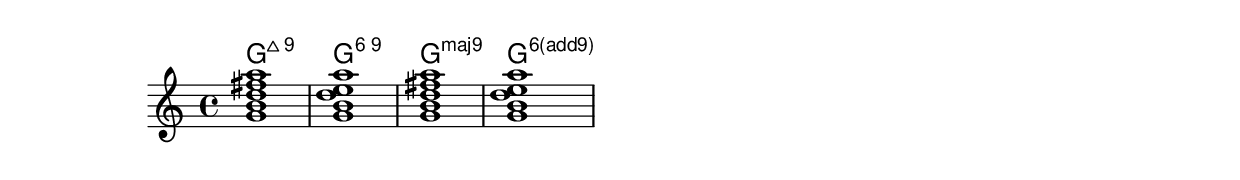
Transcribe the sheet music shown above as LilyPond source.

%% Do not edit this file; it is automatically
%% generated from LSR http://lsr.dsi.unimi.it
%% This file is in the public domain.
\version "2.13.10"

\header {
  lsrtags = "chords"

%% Translation of GIT committish: 4385ed4cc738e164a95798862580b4b86703356f
  texidoces = "
Se puede usar la propiedad @code{chordNameExceptions} para
almacenar una lista de notaciones espaciales para acordes
específicos.

"
  doctitlees = "Excepciones para los nombres de acorde"

%% Translation of GIT committish: d96023d8792c8af202c7cb8508010c0d3648899d
  texidocde = "
Die Eigenschaft @code{chordNameExceptions} kann benutzt werden, um eine
Liste an besonderen Notationen für bestimmte Akkorde zu speichern.

"
  doctitlede = "Akkordsymbolausnahmen"

  texidoc = "
The property @code{chordNameExceptions} can be used to store a list of
special notations for specific chords.

"
  doctitle = "Chord name exceptions"
} % begin verbatim

% modify maj9 and 6(add9)
% Exception music is chords with markups
chExceptionMusic = {
  <c e g b d'>1-\markup { \super "maj9" }
  <c e g a d'>1-\markup { \super "6(add9)" }
}

% Convert music to list and prepend to existing exceptions.
chExceptions = #( append
  ( sequential-music-to-chord-exceptions chExceptionMusic #t)
  ignatzekExceptions)

theMusic = \chordmode {
  g1:maj9 g1:6.9
  \set chordNameExceptions = #chExceptions
  g1:maj9 g1:6.9
}

\layout {
  ragged-right = ##t
}

<< \context ChordNames \theMusic
   \context Voice \theMusic
>>

